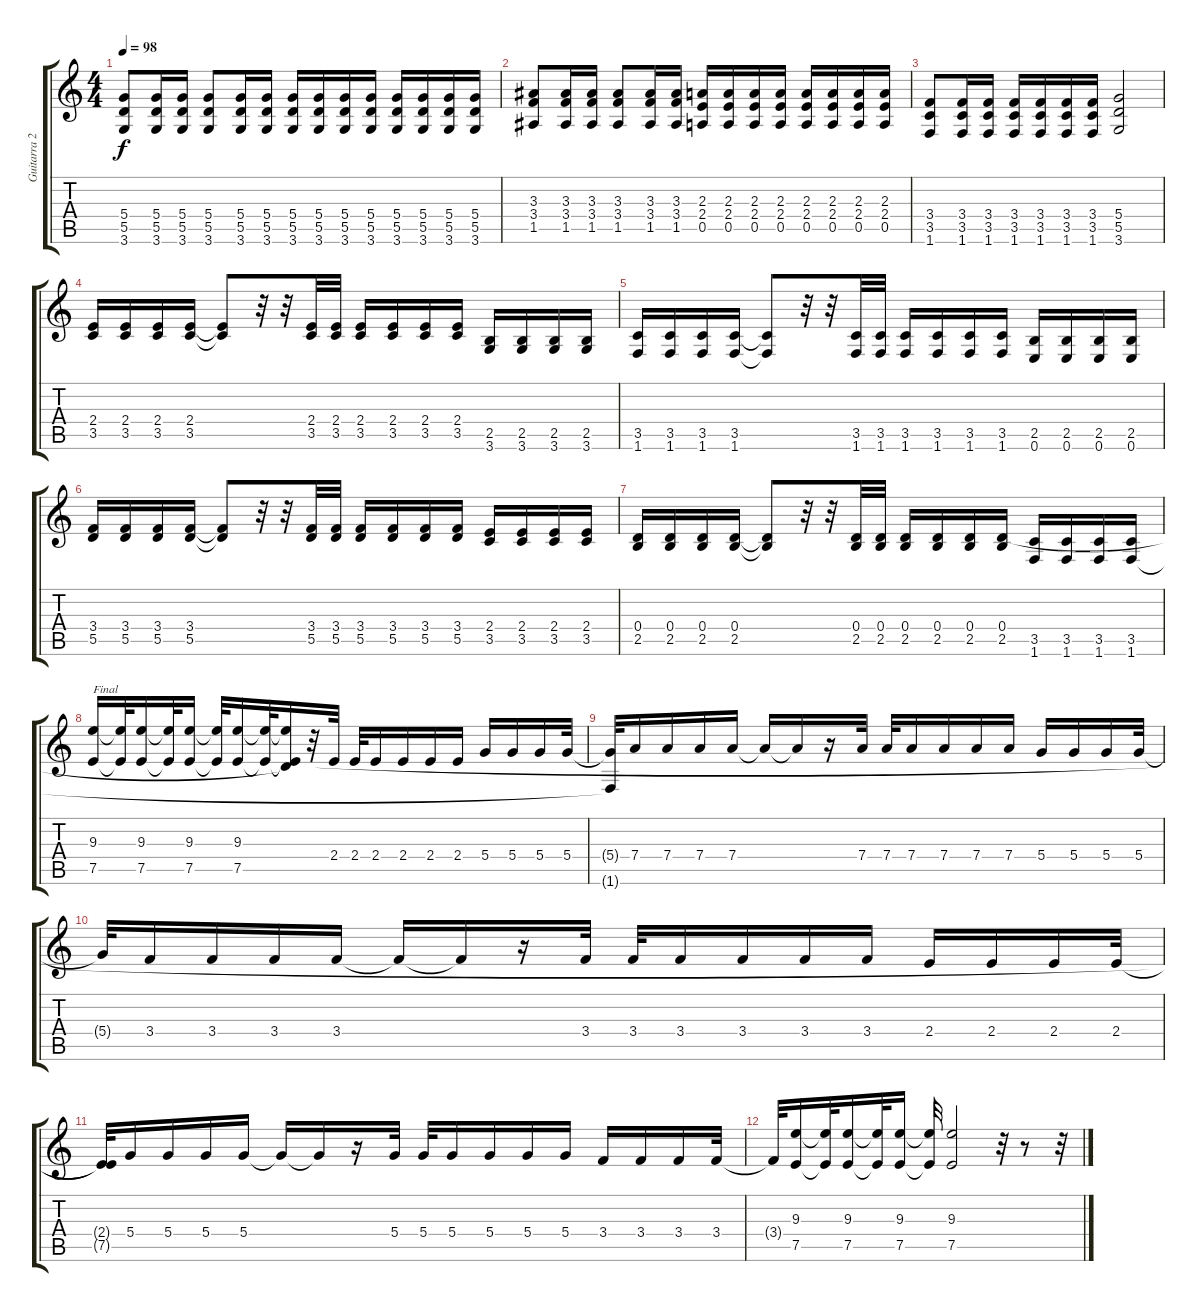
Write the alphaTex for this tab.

\track ("Guitarra 2" "Guitarra 2") {instrument acousticguitarnylon}
\staff {score tabs}
\tuning (E4 B3 G3 D3 A2 E2) {hide}
\ts (4 4)
\tempo 98
\clef g2
\ks c
(5.4 5.5 3.6).8{dy f instrument overdrivenguitar} (5.4 5.5 3.6).16 (5.4 5.5 3.6).16 (5.4 5.5 3.6).8 (5.4 5.5 3.6).16 (5.4 5.5 3.6).16 (5.4 5.5 3.6).16 (5.4 5.5 3.6).16 (5.4 5.5 3.6).16 (5.4 5.5 3.6).16 (5.4 5.5 3.6).16 (5.4 5.5 3.6).16 (5.4 5.5 3.6).16 (5.4 5.5 3.6).16 |
(3.3 3.4 1.5).8{instrument overdrivenguitar} (3.3 3.4 1.5).16 (3.3 3.4 1.5).16 (3.3 3.4 1.5).8 (3.3 3.4 1.5).16 (3.3 3.4 1.5).16 (2.3 2.4 0.5).16 (2.3 2.4 0.5).16 (2.3 2.4 0.5).16 (2.3 2.4 0.5).16 (2.3 2.4 0.5).16 (2.3 2.4 0.5).16 (2.3 2.4 0.5).16 (2.3 2.4 0.5).16 |
(3.4 3.5 1.6).8{instrument overdrivenguitar} (3.4 3.5 1.6).16 (3.4 3.5 1.6).16 (3.4 3.5 1.6).16 (3.4 3.5 1.6).16 (3.4 3.5 1.6).16 (3.4 3.5 1.6).16 (5.4 5.5 3.6).2 |
(2.4 3.5).16{instrument overdrivenguitar} (2.4 3.5).16 (2.4 3.5).16 (2.4 3.5).16 (2.4{t} 3.5{t}).8 r.32 r.32 (2.4 3.5).32 (2.4 3.5).32 (2.4 3.5).16 (2.4 3.5).16 (2.4 3.5).16 (2.4 3.5).16 (2.5 3.6).16 (2.5 3.6).16 (2.5 3.6).16 (2.5 3.6).16 |
(3.5 1.6).16 (3.5 1.6).16 (3.5 1.6).16 (3.5 1.6).16 (3.5{t} 1.6{t}).8 r.32 r.32 (3.5 1.6).32 (3.5 1.6).32 (3.5 1.6).16 (3.5 1.6).16 (3.5 1.6).16 (3.5 1.6).16 (2.5 0.6).16 (2.5 0.6).16 (2.5 0.6).16 (2.5 0.6).16 |
(3.4 5.5).16 (3.4 5.5).16 (3.4 5.5).16 (3.4 5.5).16 (3.4{t} 5.5{t}).8 r.32 r.32 (3.4 5.5).32 (3.4 5.5).32 (3.4 5.5).16 (3.4 5.5).16 (3.4 5.5).16 (3.4 5.5).16 (2.4 3.5).16 (2.4 3.5).16 (2.4 3.5).16 (2.4 3.5).16 |
(0.4 2.5).16 (0.4 2.5).16 (0.4 2.5).16 (0.4 2.5).16 (0.4{t} 2.5{t}).8 r.32 r.32 (0.4 2.5).32 (0.4 2.5).32 (0.4 2.5).16 (0.4 2.5).16 (0.4 2.5).16 (0.4 2.5).16 (3.5 1.6).16 (3.5 1.6).16 (3.5 1.6).16 (3.5 1.6).16 |
(9.3 7.5).16{txt "Final"} (9.3{t} 7.5{t}).32 (9.3 7.5).16 (9.3{t} 7.5{t}).32 (9.3 7.5).16 (9.3{t} 7.5{t}).32 (9.3 7.5).16 (9.3{t} 7.5{t}).32 (9.3{t} 0.4{t} 7.5{t}).16 r.32 2.4.32 2.4.32 2.4.16 2.4.16 2.4.16 2.4.16 5.4.16 5.4.16 5.4.16 5.4.32 |
(5.4{t} 1.6{t}).32 7.4.16 7.4.16 7.4.16 7.4.16 7.4{t}.16 7.4{t}.16 r.16 7.4.32 7.4.32 7.4.16 7.4.16 7.4.16 7.4.16 5.4.16 5.4.16 5.4.16 5.4.32 |
5.4{t}.32 3.4.16 3.4.16 3.4.16 3.4.16 3.4{t}.16 3.4{t}.16 r.16 3.4.32 3.4.32 3.4.16 3.4.16 3.4.16 3.4.16 2.4.16 2.4.16 2.4.16 2.4.32 |
(2.4{t} 7.5{t}).32 5.4.16 5.4.16 5.4.16 5.4.16 5.4{t}.16 5.4{t}.16 r.16 5.4.32 5.4.32 5.4.16 5.4.16 5.4.16 5.4.16 3.4.16 3.4.16 3.4.16 3.4.32 |
3.4{t}.32 (9.3 7.5).16 (9.3{t} 7.5{t}).32 (9.3 7.5).16 (9.3{t} 7.5{t}).32 (9.3 7.5).16 (9.3{t} 7.5{t}).32 (9.3 7.5).2 r.32 r.8 r.32
